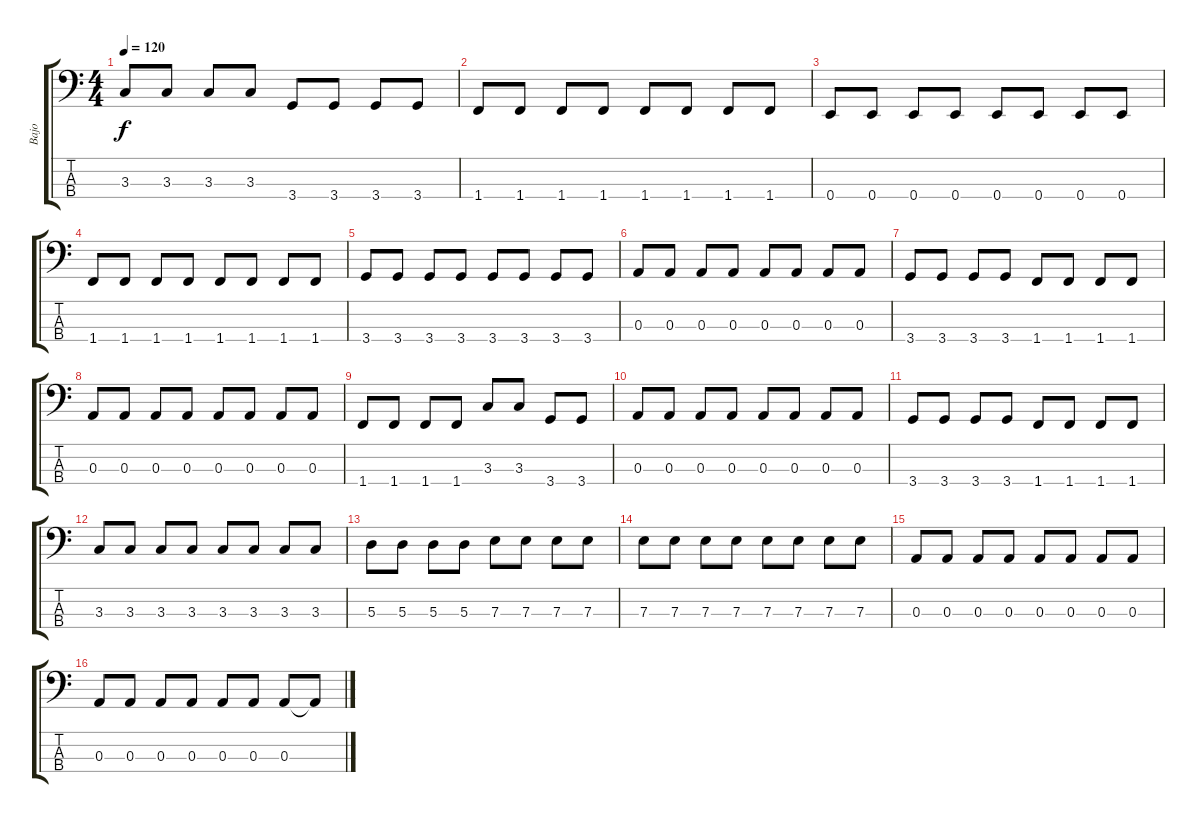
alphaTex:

\track ("Bajo" "Bajo") {instrument electricbasspick}
\staff {score tabs}
\tuning (G2 D2 A1 E1) {hide}
\ts (4 4)
\tempo 120
\clef f4
\ks c
3.3.8{dy f} 3.3.8 3.3.8 3.3.8 3.4.8 3.4.8 3.4.8 3.4.8 |
1.4.8 1.4.8 1.4.8 1.4.8 1.4.8 1.4.8 1.4.8 1.4.8 |
0.4.8 0.4.8 0.4.8 0.4.8 0.4.8 0.4.8 0.4.8 0.4.8 |
1.4.8 1.4.8 1.4.8 1.4.8 1.4.8 1.4.8 1.4.8 1.4.8 |
3.4.8 3.4.8 3.4.8 3.4.8 3.4.8 3.4.8 3.4.8 3.4.8 |
0.3.8 0.3.8 0.3.8 0.3.8 0.3.8 0.3.8 0.3.8 0.3.8 |
3.4.8 3.4.8 3.4.8 3.4.8 1.4.8 1.4.8 1.4.8 1.4.8 |
0.3.8 0.3.8 0.3.8 0.3.8 0.3.8 0.3.8 0.3.8 0.3.8 |
1.4.8 1.4.8 1.4.8 1.4.8 3.3.8 3.3.8 3.4.8 3.4.8 |
0.3.8 0.3.8 0.3.8 0.3.8 0.3.8 0.3.8 0.3.8 0.3.8 |
3.4.8 3.4.8 3.4.8 3.4.8 1.4.8 1.4.8 1.4.8 1.4.8 |
3.3.8 3.3.8 3.3.8 3.3.8 3.3.8 3.3.8 3.3.8 3.3.8 |
5.3.8 5.3.8 5.3.8 5.3.8 7.3.8 7.3.8 7.3.8 7.3.8 |
7.3.8 7.3.8 7.3.8 7.3.8 7.3.8 7.3.8 7.3.8 7.3.8 |
0.3.8 0.3.8 0.3.8 0.3.8 0.3.8 0.3.8 0.3.8 0.3.8 |
0.3.8 0.3.8 0.3.8 0.3.8 0.3.8 0.3.8 0.3.8 0.3{t}.8
